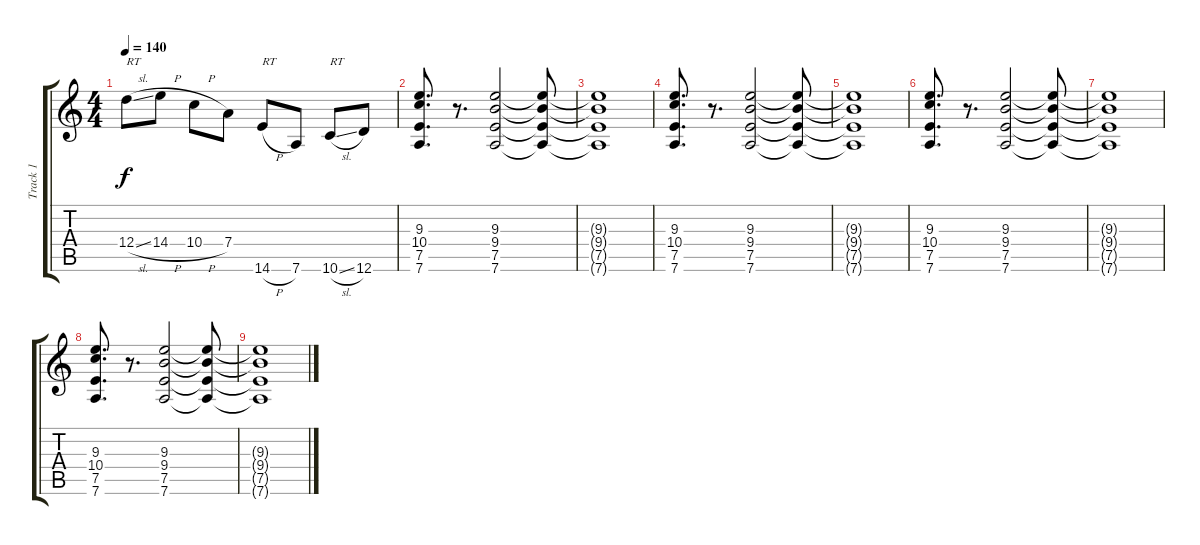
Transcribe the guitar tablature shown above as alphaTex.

\track ("Track 1" "Track 1") {instrument acousticguitarsteel}
\staff {score tabs}
\tuning (E4 B3 G3 D3 A2 D2) {hide}
\ts (4 4)
\tempo 140
\clef g2
\ks c
12.4{sl}.8{txt "RT" dy f} 14.4{h}.8 10.4{h}.8 7.4.8 14.6{h}.8{txt "RT"} 7.6.8 10.6{sl}.8{txt "RT"} 12.6.8 |
(9.3 10.4 7.5 7.6).8{d} r.8{d} (9.3 9.4 7.5 7.6).2 (9.3{t} 9.4{t} 7.5{t} 7.6{t}).8 |
(9.3{t} 9.4{t} 7.5{t} 7.6{t}).1 |
(9.3 10.4 7.5 7.6).8{d} r.8{d} (9.3 9.4 7.5 7.6).2 (9.3{t} 9.4{t} 7.5{t} 7.6{t}).8 |
(9.3{t} 9.4{t} 7.5{t} 7.6{t}).1 |
(9.3 10.4 7.5 7.6).8{d} r.8{d} (9.3 9.4 7.5 7.6).2 (9.3{t} 9.4{t} 7.5{t} 7.6{t}).8 |
(9.3{t} 9.4{t} 7.5{t} 7.6{t}).1 |
(9.3 10.4 7.5 7.6).8{d} r.8{d} (9.3 9.4 7.5 7.6).2 (9.3{t} 9.4{t} 7.5{t} 7.6{t}).8 |
(9.3{t} 9.4{t} 7.5{t} 7.6{t}).1
